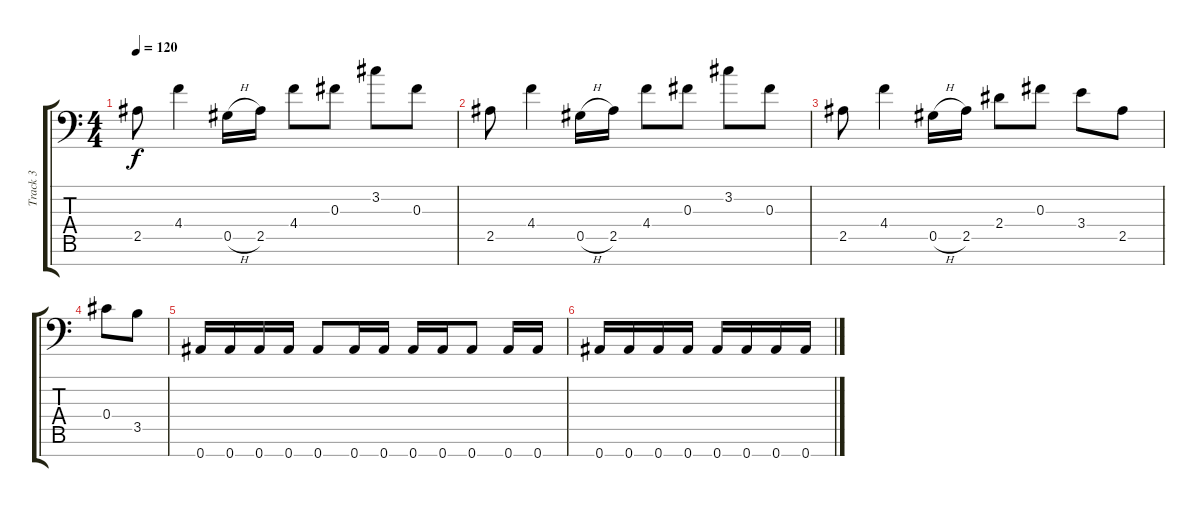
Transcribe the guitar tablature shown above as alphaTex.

\track ("Track 3" "Track 3") {instrument acousticguitarsteel}
\staff {score tabs}
\tuning (Eb4 Bb3 Gb3 Db3 Ab2 Eb2 Bb1) {hide}
\ts (4 4)
\tempo 120
\clef f4
\ks c
2.5.8{dy f} 4.4.4 0.5{h}.16 2.5.16 4.4.8 0.3.8 3.2.8 0.3.8 |
2.5.8 4.4.4 0.5{h}.16 2.5.16 4.4.8 0.3.8 3.2.8 0.3.8 |
2.5.8 4.4.4 0.5{h}.16 2.5.16 2.4.8 0.3.8 3.4.8 2.5.8 |
0.4.8 3.5.8 |
0.7.16 0.7.16 0.7.16 0.7.16 0.7.8 0.7.16 0.7.16 0.7.16 0.7.16 0.7.8 0.7.16 0.7.16 |
0.7.16 0.7.16 0.7.16 0.7.16 0.7.16 0.7.16 0.7.16 0.7.16
